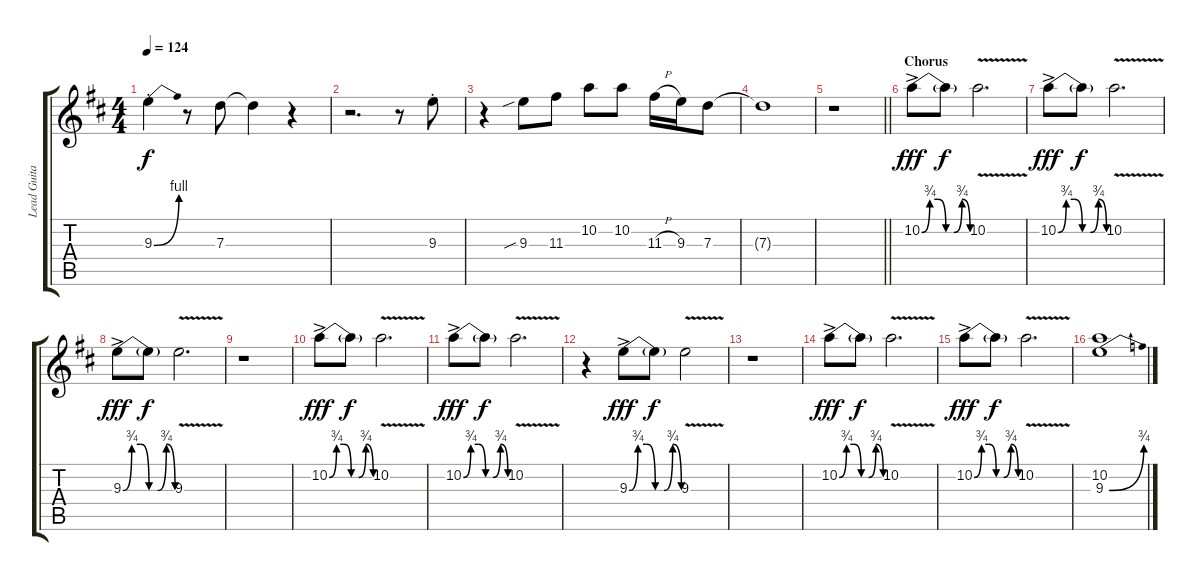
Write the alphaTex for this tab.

\track ("Lead Guitar II (Keith)" "Lead Guita") {instrument electricguitarjazz}
\staff {score tabs}
\tuning (E4 B3 G3 D3 A2 E2) {hide}
\ts (4 4)
\tempo 124
\clef g2
\ks d
9.3{be (bend 0 0 60 4) st}.4{dy f} r.8 7.3.8 7.3{t}.4 r.4 |
r.2{d} r.8 9.3{st}.8 |
r.4 9.3{sib}.8 11.3.8 10.2.8 10.2.8 11.3{h}.16 9.3.16 7.3.8 |
7.3{t}.1 |
\barLineRight lightlight
r.1 |
\section ("" "Chorus")
10.2{be (custom 0 0 10 3 20 3 30 0 40 0 50 3 60 0) ac}.8{dy fff} 10.2{t}.8{dy f} 10.2{v}.2{d} |
10.2{be (custom 0 0 10 3 20 3 30 0 40 0 50 3 60 0) ac}.8{dy fff} 10.2{t}.8{dy f} 10.2{v}.2{d} |
9.3{be (custom 0 0 10 3 20 3 30 0 40 0 50 3 60 0) ac}.8{dy fff} 9.3{t}.8{dy f} 9.3{v}.2{d} |
r.1 |
10.2{be (custom 0 0 10 3 20 3 30 0 40 0 50 3 60 0) ac}.8{dy fff} 10.2{t}.8{dy f} 10.2{v}.2{d} |
10.2{be (custom 0 0 10 3 20 3 30 0 40 0 50 3 60 0) ac}.8{dy fff} 10.2{t}.8{dy f} 10.2{v}.2{d} |
r.4 9.3{be (custom 0 0 10 3 20 3 30 0 40 0 50 3 60 0) ac}.8{dy fff} 9.3{t}.8{dy f} 9.3{v}.2 |
r.1 |
10.2{be (custom 0 0 10 3 20 3 30 0 40 0 50 3 60 0) ac}.8{dy fff} 10.2{t}.8{dy f} 10.2{v}.2{d} |
10.2{be (custom 0 0 10 3 20 3 30 0 40 0 50 3 60 0) ac}.8{dy fff} 10.2{t}.8{dy f} 10.2{v}.2{d} |
(10.2 9.3{be (bend 0 0 60 3)}).1
